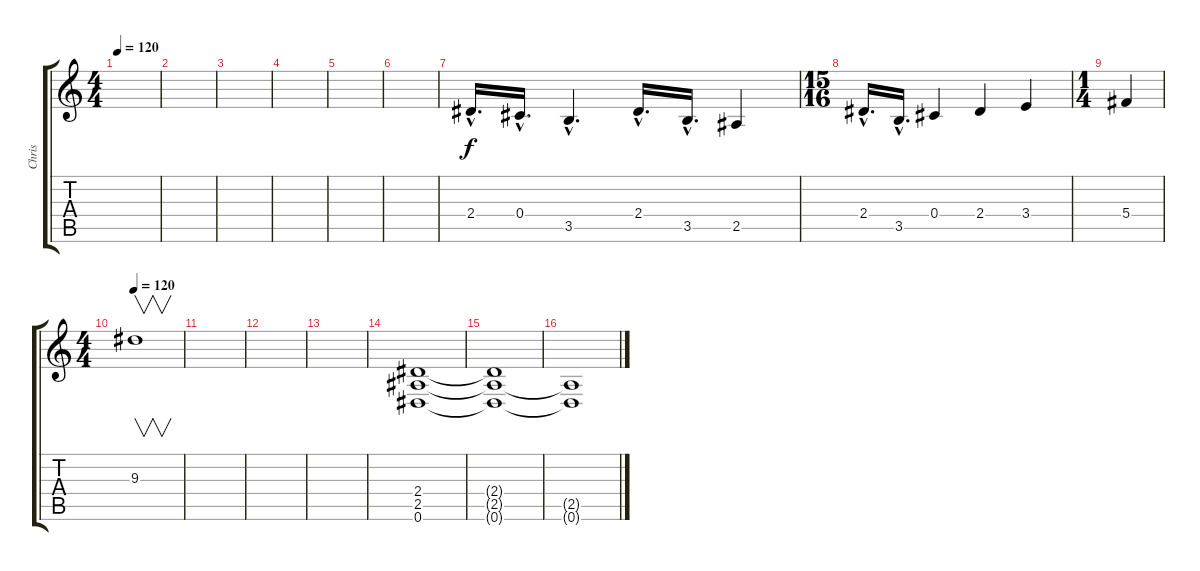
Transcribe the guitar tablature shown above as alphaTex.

\track ("Chris" "Chris") {instrument distortionguitar}
\staff {score tabs}
\tuning (Eb4 Bb3 Gb3 Db3 Ab2 Eb2) {hide}
\ts (4 4)
\tempo 120
\clef g2
\ks c
|
|
|
|
|
|
2.4{hac}.16{d} 0.4{hac}.16{d} 3.5{hac}.4{d} 2.4{hac}.16{d} 3.5{hac}.16{d} 2.5.4 |
\ts (15 16)
2.4{hac}.16{d} 3.5{hac}.16{d} 0.4.4 2.4.4 3.4.4 |
\ts (1 4)
5.4.4 |
\ts (4 4)
\tempo 120
9.3.1{v} |
|
|
|
(2.4 2.5 0.6).1 |
(2.4{t} 2.5{t} 0.6{t}).1 |
(2.5{t} 0.6{t}).1
